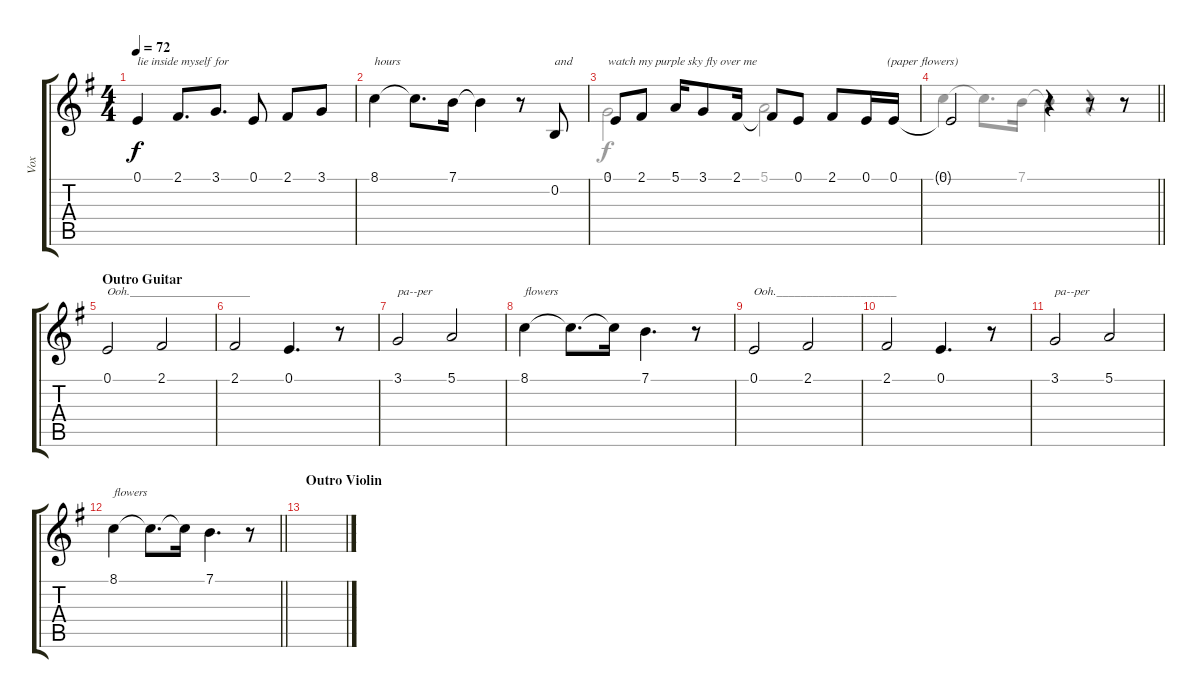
\track ("Vox" "Vox") {instrument oboe}
\staff {score tabs}
\tuning (E4 B3 G3 D3 A2 E2) {hide}
\voice
\ts (4 4)
\tempo 72
\clef g2
\ks g
0.1.4{txt "lie inside myself for" dy f} 2.1.8{d} 3.1.8{d} 0.1.8 2.1.8 3.1.8 |
8.1.4{txt "hours"} 8.1{t}.8{d} 7.1.16 7.1{t}.4 r.8 0.2.8{txt "and"} |
0.1.8{txt "watch my purple sky fly over me"} 2.1.8 5.1.16 3.1.8 2.1.16 2.1{t}.8 0.1.8 2.1.8 0.1.16{txt "       (paper flowers)"} 0.1.16 |
\barLineRight lightlight
0.1{t}.2 r.4 r.8 r.8 |
\section ("" "Outro Guitar")
0.1.2{txt "Ooh.____________________"} 2.1.2 |
2.1.2 0.1.4{d} r.8 |
3.1.2{txt "pa--per"} 5.1.2 |
8.1.4{txt "flowers"} 8.1{t}.8{d} 8.1{t}.16 7.1.4{d} r.8 |
0.1.2{txt "Ooh.____________________"} 2.1.2 |
2.1.2 0.1.4{d} r.8 |
3.1.2{txt "pa--per"} 5.1.2 |
\barLineRight lightlight
8.1.4{txt "flowers"} 8.1{t}.8{d} 8.1{t}.16 7.1.4{d} r.8 |
\section ("" "Outro Violin")
|
|
|
\voice
\clef g2
\ottava regular
\simile none
\ks g
|
|
3.1.2 5.1.2 |
\barLineRight lightlight
8.1.4 8.1{t}.8{d} 7.1.16 7.1{t}.4 r.4 |
|
|
|
|
|
|
|
\barLineRight lightlight
|
|
|
|
